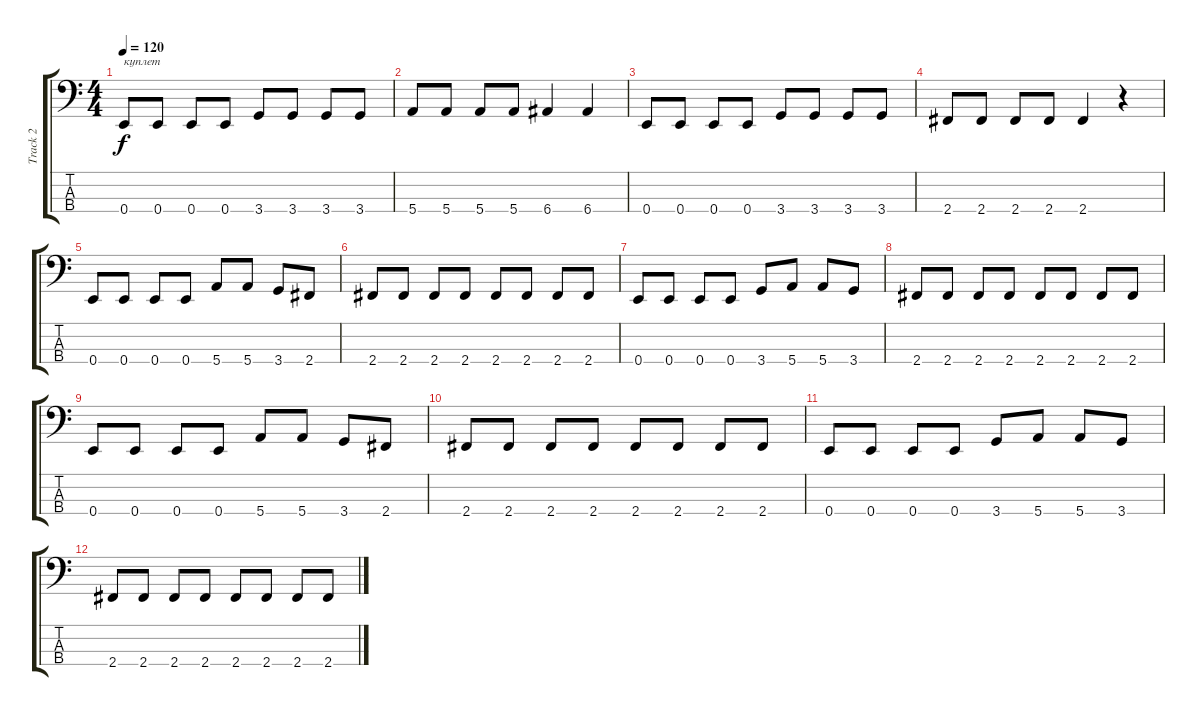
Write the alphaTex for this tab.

\track ("Track 2" "Track 2") {instrument electricbassfinger}
\staff {score tabs}
\tuning (G2 D2 A1 E1) {hide}
\ts (4 4)
\tempo 120
\clef f4
\ks c
0.4.8{txt "куплет" dy f} 0.4.8 0.4.8 0.4.8 3.4.8 3.4.8 3.4.8 3.4.8 |
5.4.8 5.4.8 5.4.8 5.4.8 6.4.4 6.4.4 |
0.4.8 0.4.8 0.4.8 0.4.8 3.4.8 3.4.8 3.4.8 3.4.8 |
2.4.8 2.4.8 2.4.8 2.4.8 2.4.4 r.4 |
0.4.8 0.4.8 0.4.8 0.4.8 5.4.8 5.4.8 3.4.8 2.4.8 |
2.4.8 2.4.8 2.4.8 2.4.8 2.4.8 2.4.8 2.4.8 2.4.8 |
0.4.8 0.4.8 0.4.8 0.4.8 3.4.8 5.4.8 5.4.8 3.4.8 |
2.4.8 2.4.8 2.4.8 2.4.8 2.4.8 2.4.8 2.4.8 2.4.8 |
0.4.8 0.4.8 0.4.8 0.4.8 5.4.8 5.4.8 3.4.8 2.4.8 |
2.4.8 2.4.8 2.4.8 2.4.8 2.4.8 2.4.8 2.4.8 2.4.8 |
0.4.8 0.4.8 0.4.8 0.4.8 3.4.8 5.4.8 5.4.8 3.4.8 |
2.4.8 2.4.8 2.4.8 2.4.8 2.4.8 2.4.8 2.4.8 2.4.8
